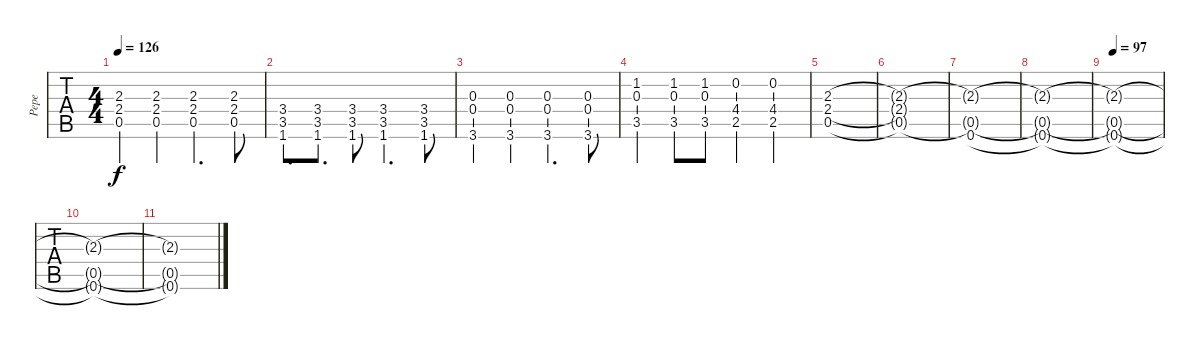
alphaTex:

\track ("Pepe" "Pepe") {instrument distortionguitar}
\staff {tabs}
\tuning (Eb4 Bb3 Gb3 Db3 Ab2 Eb2) {hide}
\ts (4 4)
\tempo 126
\clef g2
\ks c
(2.3 2.4 0.5).4{dy f} (2.3 2.4 0.5).4 (2.3 2.4 0.5).4{d} (2.3 2.4 0.5).8 |
(3.4 3.5 1.6).8{d} (3.4 3.5 1.6).8{d} (3.4 3.5 1.6).8 (3.4 3.5 1.6).4{d} (3.4 3.5 1.6).8 |
(0.3 0.4 3.6).4 (0.3 0.4 3.6).4 (0.3 0.4 3.6).4{d} (0.3 0.4 3.6).8 |
(1.2 0.3 3.5).4 (1.2 0.3 3.5).8 (1.2 0.3 3.5).8 (0.2 4.4 2.5).4 (0.2 4.4 2.5).4 |
(2.3 2.4 0.5).1{volume 8} |
(2.3{t} 2.4{t} 0.5{t}).1 |
(2.3{t} 0.5{t} 0.6).1 |
(2.3{t} 0.5{t} 0.6{t}).1 |
\tempo 97
(2.3{t} 0.5{t} 0.6{t}).1{volume 0} |
(2.3{t} 0.5{t} 0.6{t}).1 |
(2.3{t} 0.5{t} 0.6{t}).1
